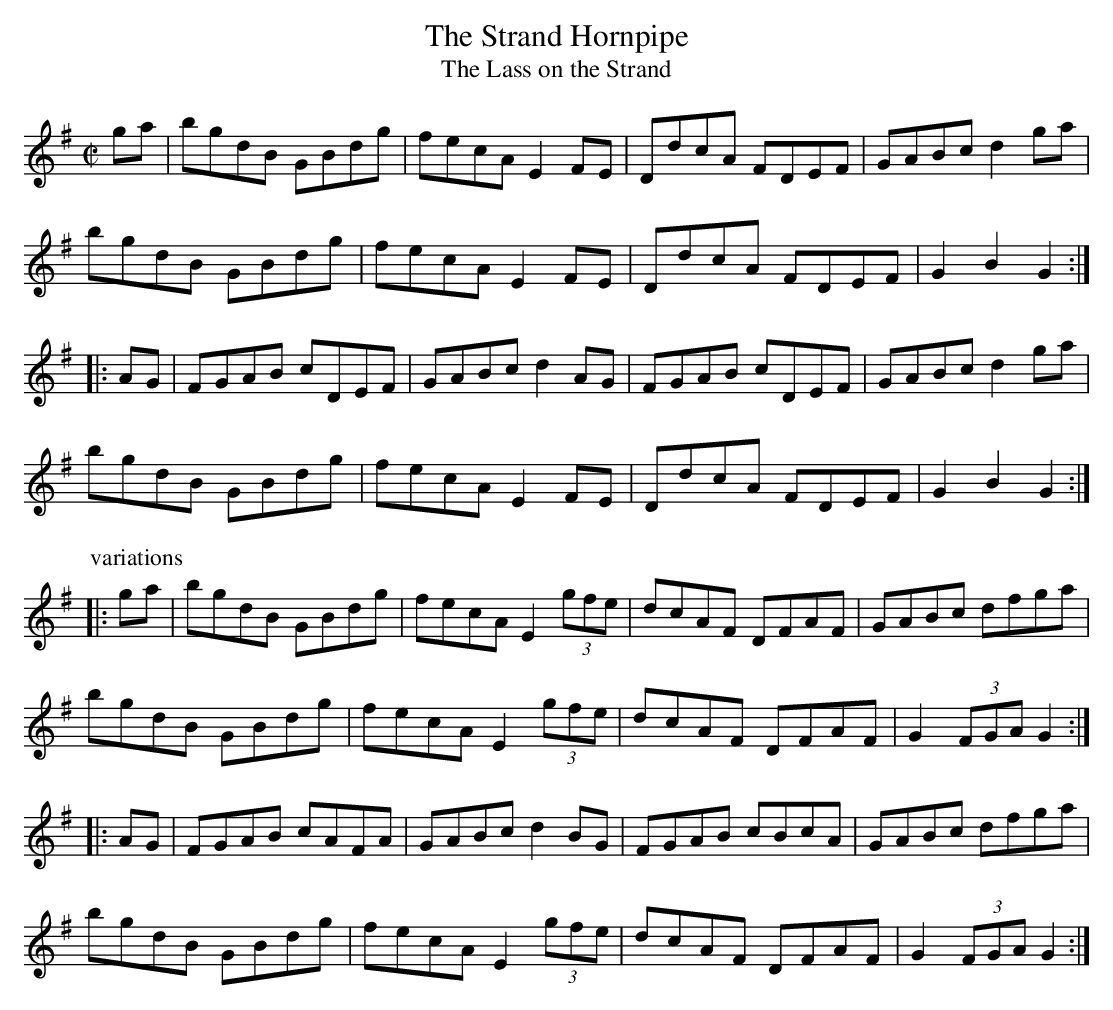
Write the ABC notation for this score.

X:1
T:Strand Hornpipe, The
T:Lass on the Strand, The
M:C|
L:1/8
K:G
ga | bgdB GBdg | fecA E2FE | DdcA FDEF | GABc d2ga |
bgdB GBdg | fecA E2FE | DdcA FDEF | G2B2 G2 :|
|: AG | FGAB cDEF | GABc d2AG | FGAB cDEF | GABc d2ga |
bgdB GBdg | fecA E2FE | DdcA FDEF | G2B2 G2 :|
P:variations
|: ga | bgdB GBdg | fecA E2 (3gfe | dcAF DFAF | GABc dfga |
bgdB GBdg | fecA E2 (3gfe | dcAF DFAF | G2 (3FGA G2 :|
|: AG | FGAB cAFA | GABc d2BG | FGAB cBcA | GABc dfga |
bgdB GBdg | fecA E2 (3gfe | dcAF DFAF | G2 (3FGA G2 :|
